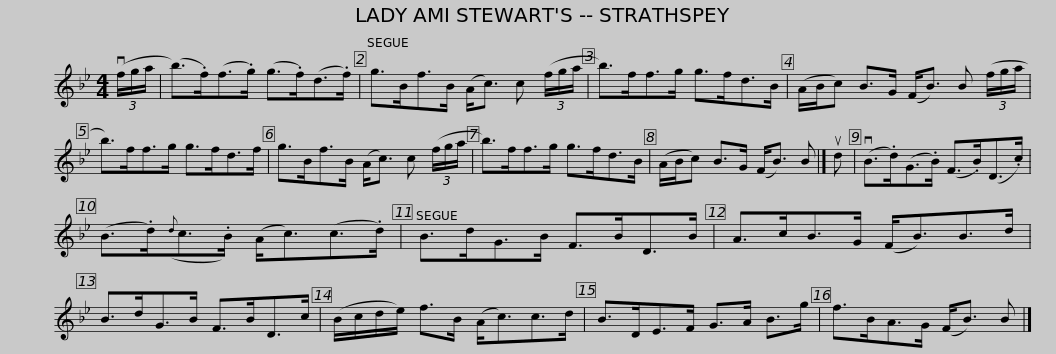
X:1
L:1/8
M:4/4
I:linebreak $
K:Bb
V:1 treble
V:1
 (3(vf/g/a/ | (b>).f)(f>.g) (g>.f)(d>.f) | g>Bf>B (A<c) c (3(f/g/a/ | b>)ff>g g>fd>B |$ (A/B/c) B>G (F<B) B (3(f/g/a/ | %5
 b>)ff>g g>fd>f | g>Bf>B (A<c) c (3(f/g/a/ | b>)ff>g g>fd>B |$ (A/B/c) B>G (F<B) B |] ud | %10
 (vB>.d)(G>.B) (F>.B)(D>.c) | (B>.d)({d}c>.B) (A<c)(c>.d) | B>dG>B F>BD>B |$ A>cB>G (F<B)B>d | B>dG>B F>BD>c | %15
 (B/c/d/e/) f>B (A<c)c>d | B>DE>F G>A B>g |$ f>BA>G (F<B) B |] %18
